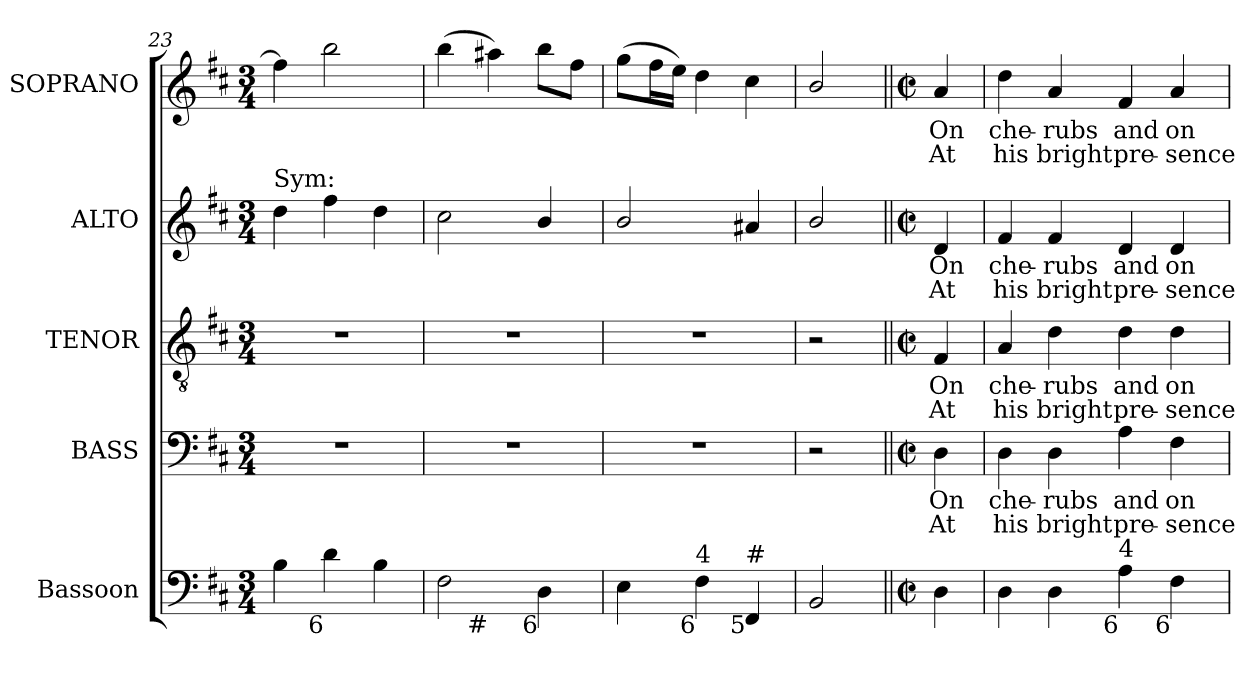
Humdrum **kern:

**kern	**kern	**text	**text	**kern	**text	**text	**kern	**text	**text	**kern	**text	**text
*part5	*part4	*part4	*part4	*part3	*part3	*part3	*part2	*part2	*part2	*part1	*part1	*part1
*staff5	*staff4	*staff4	*staff4	*staff3	*staff3	*staff3	*staff2	*staff2	*staff2	*staff1	*staff1	*staff1
*I"Bassoon	*I"BASS	*	*	*I"TENOR	*	*	*I"ALTO	*	*	*I"SOPRANO	*	*
*I'Bsn.	*I'B.	*	*	*I'T.	*	*	*I'A.	*	*	*I'S.	*	*
*clefF4	*clefF4	*	*	*clefGv2	*	*	*clefG2	*	*	*clefG2	*	*
*	*	*	*	*ITrd7c12	*	*	*	*	*	*	*	*
*k[f#c#]	*k[f#c#]	*	*	*k[f#c#]	*	*	*k[f#c#]	*	*	*k[f#c#]	*	*
*D:	*D:	*	*	*D:	*	*	*D:	*	*	*D:	*	*
*M3/4	*M3/4	*	*	*M3/4	*	*	*M3/4	*	*	*M3/4	*	*
=23	=23	=23	=23	=23	=23	=23	=23	=23	=23	=23	=23	=23
!	!	!	!	!	!	!	!LO:TX:a:t=Sym&colon;	!	!	!	!	!
!	!LO:N:vis=1	!	!	!LO:N:vis=1	!	!	!	!	!	!	!	!
4Bi\	2.r	.	.	2.r	.	.	4ddi\	.	.	4ff#i\]	.	.
!LO:TX:b:rj:t=6	!	!	!	!	!	!	!	!	!	!	!	!
4di\	.	.	.	.	.	.	4ff#i\	.	.	2bbi\	.	.
4Bi\	.	.	.	.	.	.	4ddi\	.	.	.	.	.
=24	=24	=24	=24	=24	=24	=24	=24	=24	=24	=24	=24	=24
!LO:TX:b:rj:t=4	!	!	!	!	!	!	!	!	!	!	!	!
!	!LO:N:vis=1	!	!	!LO:N:vis=1	!	!	!	!	!	!	!	!
*^	*	*	*	*	*	*	*	*	*	*	*	*
2F#i\	4ryy	2.r	.	.	2.r	.	.	2cc#i\	.	.	(4bbi\	.	.
!	!LO:TX:b:rj:t=#	!	!	!	!	!	!	!	!	!	!	!	!
.	2ryy	.	.	.	.	.	.	.	.	.	4aa#Xi\)	.	.
!LO:TX:b:rj:t=6	!	!	!	!	!	!	!	!	!	!	!	!	!
4Di\	.	.	.	.	.	.	.	4bi/	.	.	8bbi\L	.	.
.	.	.	.	.	.	.	.	.	.	.	8ff#i\J	.	.
=25	=25	=25	=25	=25	=25	=25	=25	=25	=25	=25	=25	=25	=25
!	!	!LO:N:vis=1	!	!	!LO:N:vis=1	!	!	!	!	!	!	!	!
*v	*v	*	*	*	*	*	*	*	*	*	*	*	*
4Ei\	2.r	.	.	2.r	.	.	2bi/	.	.	(8ggi\L	.	.
.	.	.	.	.	.	.	.	.	.	16ff#i\L	.	.
.	.	.	.	.	.	.	.	.	.	16eei\JJ)	.	.
!LO:TX:b:rj:t=6	!	!	!	!	!	!	!	!	!	!	!	!
!LO:TX:t=4	!	!	!	!	!	!	!	!	!	!	!	!
4F#i\	.	.	.	.	.	.	.	.	.	4ddi\	.	.
!LO:TX:b:rj:t=5	!	!	!	!	!	!	!	!	!	!	!	!
!LO:TX:t=#	!	!	!	!	!	!	!	!	!	!	!	!
4FF#i/	.	.	.	.	.	.	4a#Xi/	.	.	4cc#i\	.	.
=26	=26	=26	=26	=26	=26	=26	=26	=26	=26	=26	=26	=26
2BBi/	2r	.	.	2r	.	.	2bi/	.	.	2bi/	.	.
!!LO:PB:g=z
=26||	=26||	=26||	=26||	=26||	=26||	=26||	=26||	=26||	=26||	=26||	=26||	=26||
*M2/2	*M2/2	*	*	*M2/2	*	*	*M2/2	*	*	*M2/2	*	*
*met(c|)	*met(c|)	*	*	*met(c|)	*	*	*met(c|)	*	*	*met(c|)	*	*
!	!	!LO:LY:b:color=#000000	!LO:LY:b:color=#000000	!	!	!	!	!	!	!	!	!
!	!	!	!	!	!LO:LY:b:color=#000000	!LO:LY:b:color=#000000	!	!	!	!	!	!
!	!	!	!	!	!	!	!	!LO:LY:b:color=#000000	!LO:LY:b:color=#000000	!	!	!
!	!	!	!	!	!	!	!	!	!	!	!LO:LY:b:color=#000000	!LO:LY:b:color=#000000
4Di\	4Di\	On	At	4FF#i/	On	At	4di/	On	At	4ai/	On	At
=27	=27	=27	=27	=27	=27	=27	=27	=27	=27	=27	=27	=27
!	!	!LO:LY:b:color=#000000	!LO:LY:b:color=#000000	!	!	!	!	!	!	!	!	!
!	!	!	!	!	!LO:LY:b:color=#000000	!LO:LY:b:color=#000000	!	!	!	!	!	!
!	!	!	!	!	!	!	!	!LO:LY:b:color=#000000	!LO:LY:b:color=#000000	!	!	!
!	!	!	!	!	!	!	!	!	!	!	!LO:LY:b:color=#000000	!LO:LY:b:color=#000000
4Di\	4Di\	che-	his	4AAi/	che-	his	4f#i/	che-	his	4ddi\	che-	his
!	!	!LO:LY:b:color=#000000	!LO:LY:b:color=#000000	!	!	!	!	!	!	!	!	!
!	!	!	!	!	!LO:LY:b:color=#000000	!LO:LY:b:color=#000000	!	!	!	!	!	!
!	!	!	!	!	!	!	!	!LO:LY:b:color=#000000	!LO:LY:b:color=#000000	!	!	!
!	!	!	!	!	!	!	!	!	!	!	!LO:LY:b:color=#000000	!LO:LY:b:color=#000000
4Di\	4Di\	-rubs	bright	4Di\	-rubs	bright	4f#i/	-rubs	bright	4ai/	-rubs	bright
!	!	!LO:LY:b:color=#000000	!LO:LY:b:color=#000000	!	!	!	!	!	!	!	!	!
!	!	!	!	!	!LO:LY:b:color=#000000	!LO:LY:b:color=#000000	!	!	!	!	!	!
!	!	!	!	!	!	!	!	!LO:LY:b:color=#000000	!LO:LY:b:color=#000000	!	!	!
!LO:TX:b:rj:t=6	!	!	!	!	!	!	!	!	!	!	!	!
!LO:TX:t=4	!	!	!	!	!	!	!	!	!	!	!	!
!	!	!	!	!	!	!	!	!	!	!	!LO:LY:b:color=#000000	!LO:LY:b:color=#000000
4Ai\	4Ai\	and	pre-	4Di\	and	pre-	4di/	and	pre-	4f#i/	and	pre-
!	!	!LO:LY:b:color=#000000	!LO:LY:b:color=#000000	!	!	!	!	!	!	!	!	!
!	!	!	!	!	!LO:LY:b:color=#000000	!LO:LY:b:color=#000000	!	!	!	!	!	!
!	!	!	!	!	!	!	!	!LO:LY:b:color=#000000	!LO:LY:b:color=#000000	!	!	!
!LO:TX:b:rj:t=6	!	!	!	!	!	!	!	!	!	!	!	!
!	!	!	!	!	!	!	!	!	!	!	!LO:LY:b:color=#000000	!LO:LY:b:color=#000000
4F#i\	4F#i\	on	-sence	4Di\	on	-sence	4di/	on	-sence	4ai/	on	-sence
=	=	=	=	=	=	=	=	=	=	=	=	=
*-	*-	*-	*-	*-	*-	*-	*-	*-	*-	*-	*-	*-
